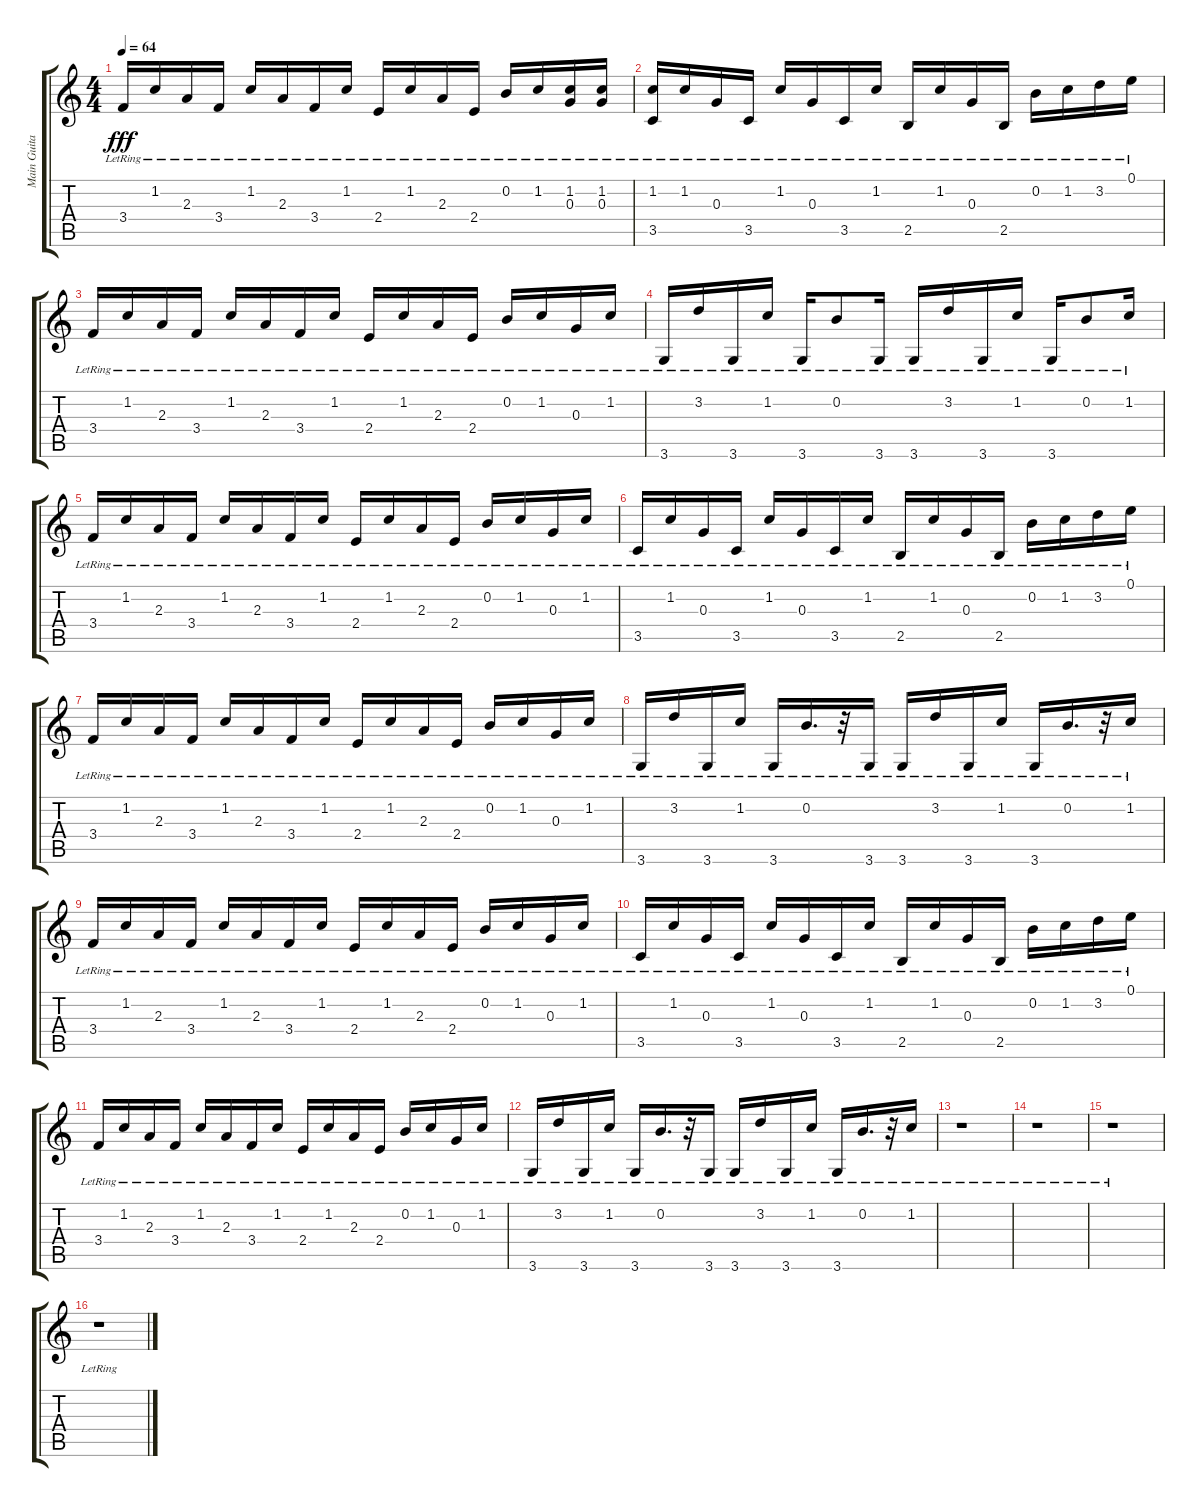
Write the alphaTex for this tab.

\track ("Main Guitar Track" "Main Guita") {instrument acousticguitarsteel}
\staff {score tabs}
\tuning (E4 B3 G3 D3 A2 E2) {hide}
\ts (4 4)
\tempo 64
\clef g2
\ks c
3.4{lr}.16{dy fff volume 6} 1.2{lr}.16{volume 6} 2.3{lr}.16 3.4{lr}.16 1.2{lr}.16 2.3{lr}.16 3.4{lr}.16 1.2{lr}.16 2.4{lr}.16 1.2{lr}.16 2.3{lr}.16 2.4{lr}.16 0.2{lr}.16 1.2{lr}.16 (1.2{lr} 0.3{lr}).16 (1.2{lr} 0.3{lr}).16 |
(1.2{lr} 3.5{lr}).16 1.2{lr}.16 0.3{lr}.16 3.5{lr}.16 1.2{lr}.16 0.3{lr}.16 3.5{lr}.16 1.2{lr}.16 2.5{lr}.16 1.2{lr}.16 0.3{lr}.16 2.5{lr}.16 0.2{lr}.16 1.2{lr}.16 3.2{lr}.16 0.1{lr}.16 |
3.4{lr}.16 1.2{lr}.16 2.3{lr}.16 3.4{lr}.16 1.2{lr}.16 2.3{lr}.16 3.4{lr}.16 1.2{lr}.16 2.4{lr}.16 1.2{lr}.16 2.3{lr}.16 2.4{lr}.16 0.2{lr}.16 1.2{lr}.16 0.3{lr}.16 1.2{lr}.16 |
3.6{lr}.16 3.2{lr}.16 3.6{lr}.16 1.2{lr}.16 3.6{lr}.16 0.2{lr}.8 3.6{lr}.16 3.6{lr}.16 3.2{lr}.16 3.6{lr}.16 1.2{lr}.16 3.6{lr}.16 0.2{lr}.8 1.2{lr}.16 |
3.4{lr}.16{volume 6} 1.2{lr}.16 2.3{lr}.16 3.4{lr}.16 1.2{lr}.16 2.3{lr}.16 3.4{lr}.16 1.2{lr}.16 2.4{lr}.16 1.2{lr}.16 2.3{lr}.16 2.4{lr}.16 0.2{lr}.16 1.2{lr}.16 0.3{lr}.16 1.2{lr}.16 |
3.5{lr}.16 1.2{lr}.16 0.3{lr}.16 3.5{lr}.16 1.2{lr}.16 0.3{lr}.16 3.5{lr}.16 1.2{lr}.16 2.5{lr}.16 1.2{lr}.16 0.3{lr}.16 2.5{lr}.16 0.2{lr}.16 1.2{lr}.16 3.2{lr}.16 0.1{lr}.16 |
3.4{lr}.16 1.2{lr}.16 2.3{lr}.16 3.4{lr}.16 1.2{lr}.16 2.3{lr}.16 3.4{lr}.16 1.2{lr}.16 2.4{lr}.16 1.2{lr}.16 2.3{lr}.16 2.4{lr}.16 0.2{lr}.16 1.2{lr}.16 0.3{lr}.16 1.2{lr}.16 |
3.6{lr}.16 3.2{lr}.16 3.6{lr}.16 1.2{lr}.16 3.6{lr}.16 0.2{lr}.16{d} r.32 3.6{lr}.16 3.6{lr}.16 3.2{lr}.16 3.6{lr}.16 1.2{lr}.16 3.6{lr}.16 0.2{lr}.16{d} r.32 1.2{lr}.16 |
3.4{lr}.16{volume 6} 1.2{lr}.16 2.3{lr}.16 3.4{lr}.16 1.2{lr}.16 2.3{lr}.16 3.4{lr}.16 1.2{lr}.16 2.4{lr}.16 1.2{lr}.16 2.3{lr}.16 2.4{lr}.16 0.2{lr}.16 1.2{lr}.16 0.3{lr}.16 1.2{lr}.16 |
3.5{lr}.16 1.2{lr}.16 0.3{lr}.16 3.5{lr}.16 1.2{lr}.16 0.3{lr}.16 3.5{lr}.16 1.2{lr}.16 2.5{lr}.16 1.2{lr}.16 0.3{lr}.16 2.5{lr}.16 0.2{lr}.16 1.2{lr}.16 3.2{lr}.16 0.1{lr}.16 |
3.4{lr}.16 1.2{lr}.16 2.3{lr}.16 3.4{lr}.16 1.2{lr}.16 2.3{lr}.16 3.4{lr}.16 1.2{lr}.16 2.4{lr}.16 1.2{lr}.16 2.3{lr}.16 2.4{lr}.16 0.2{lr}.16 1.2{lr}.16 0.3{lr}.16 1.2{lr}.16 |
3.6{lr}.16 3.2{lr}.16 3.6{lr}.16 1.2{lr}.16 3.6{lr}.16 0.2{lr}.16{d} r.32 3.6{lr}.16 3.6{lr}.16 3.2{lr}.16 3.6{lr}.16 1.2{lr}.16 3.6{lr}.16 0.2{lr}.16{d} r.32 1.2{lr}.16 |
r.1 |
r.1 |
r.1 |
r.1
